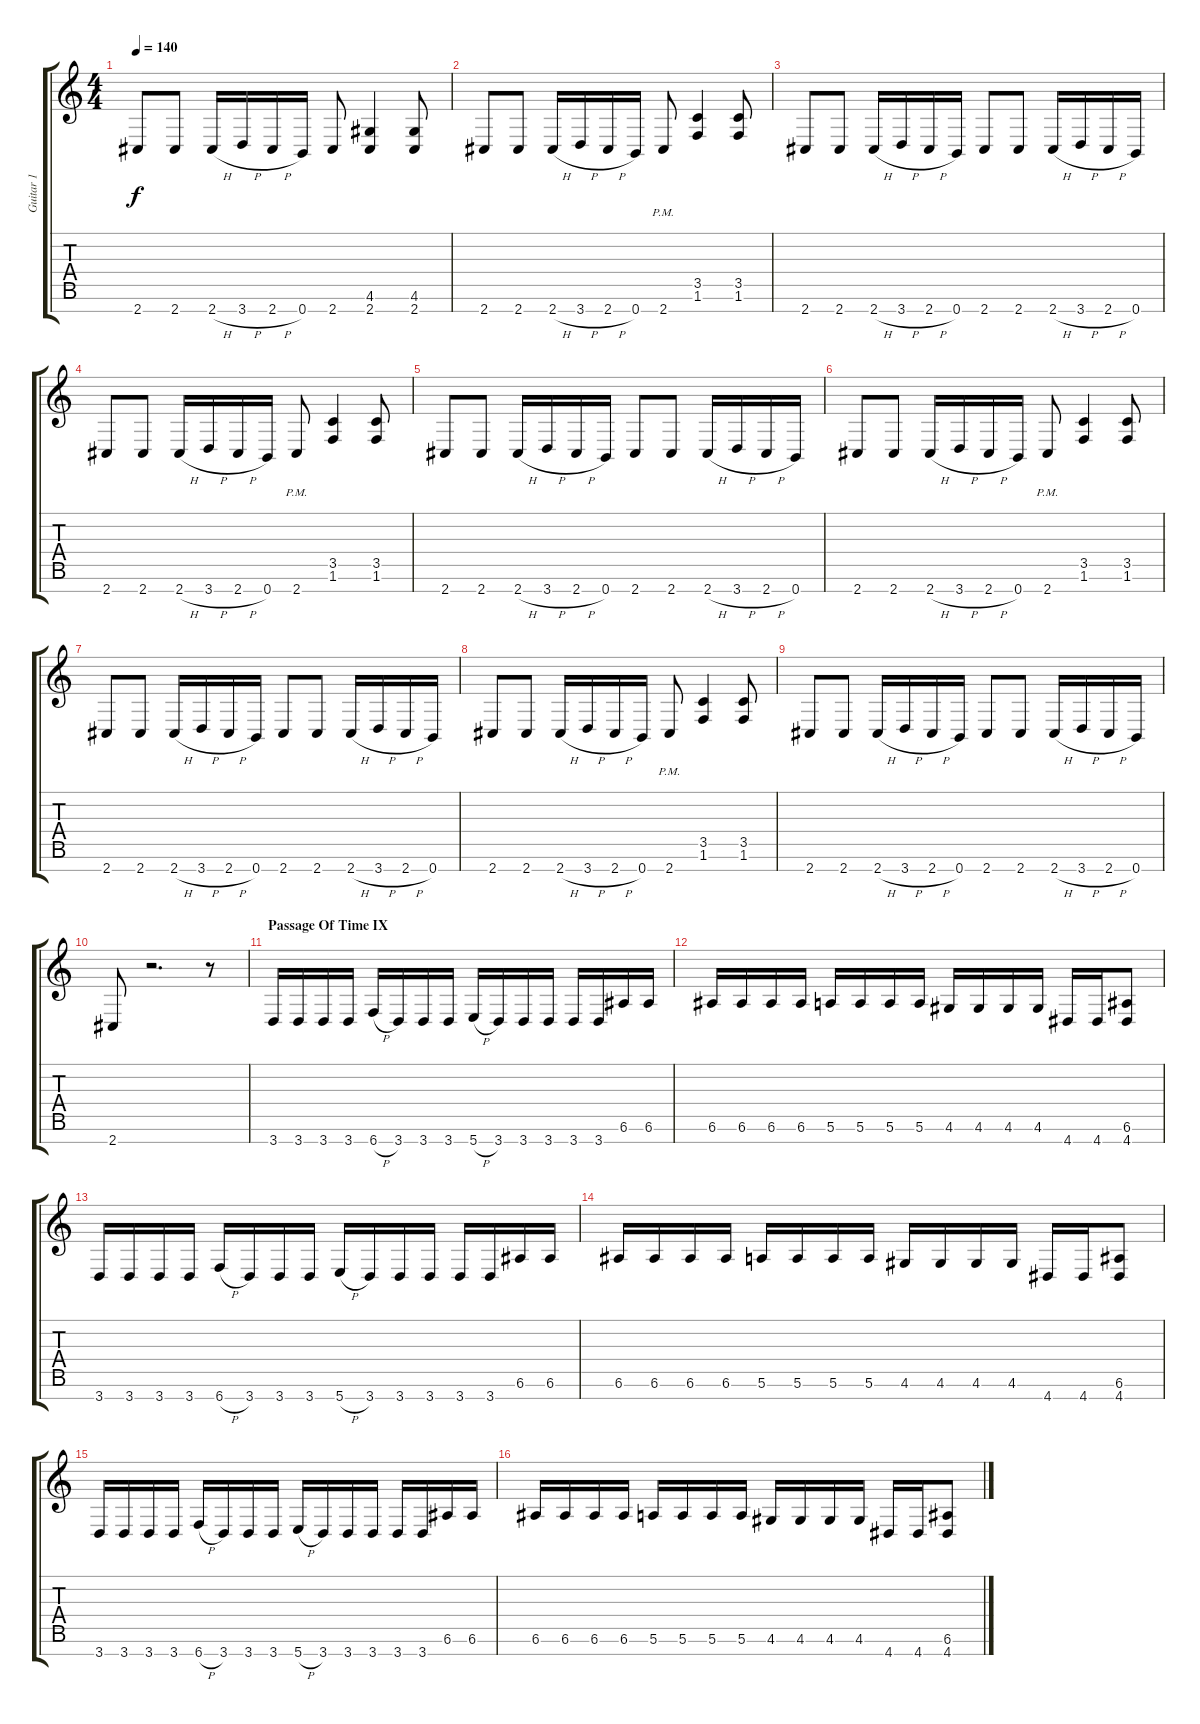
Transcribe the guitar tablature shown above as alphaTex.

\track ("Guitar 1" "Guitar 1") {instrument distortionguitar}
\staff {score tabs}
\tuning (E4 B3 G3 D3 A2 E2 B1) {hide}
\ts (4 4)
\tempo 140
\clef g2
\ks c
2.7.8{dy f} 2.7.8 2.7{h}.16 3.7{h}.16 2.7{h}.16 0.7.16 2.7.8 (4.6 2.7).4 (4.6 2.7).8 |
2.7.8 2.7.8 2.7{h}.16 3.7{h}.16 2.7{h}.16 0.7.16 2.7{pm}.8 (3.5 1.6).4 (3.5 1.6).8 |
\section ("" "")
2.7.8 2.7.8 2.7{h}.16 3.7{h}.16 2.7{h}.16 0.7.16 2.7.8 2.7.8 2.7{h}.16 3.7{h}.16 2.7{h}.16 0.7.16 |
2.7.8 2.7.8 2.7{h}.16 3.7{h}.16 2.7{h}.16 0.7.16 2.7{pm}.8 (3.5 1.6).4 (3.5 1.6).8 |
2.7.8 2.7.8 2.7{h}.16 3.7{h}.16 2.7{h}.16 0.7.16 2.7.8 2.7.8 2.7{h}.16 3.7{h}.16 2.7{h}.16 0.7.16 |
2.7.8 2.7.8 2.7{h}.16 3.7{h}.16 2.7{h}.16 0.7.16 2.7{pm}.8 (3.5 1.6).4 (3.5 1.6).8 |
2.7.8 2.7.8 2.7{h}.16 3.7{h}.16 2.7{h}.16 0.7.16 2.7.8 2.7.8 2.7{h}.16 3.7{h}.16 2.7{h}.16 0.7.16 |
2.7.8 2.7.8 2.7{h}.16 3.7{h}.16 2.7{h}.16 0.7.16 2.7{pm}.8 (3.5 1.6).4 (3.5 1.6).8 |
2.7.8 2.7.8 2.7{h}.16 3.7{h}.16 2.7{h}.16 0.7.16 2.7.8 2.7.8 2.7{h}.16 3.7{h}.16 2.7{h}.16 0.7.16 |
2.7.8 r.2{d} r.8 |
\section ("" "Passage Of Time IX")
3.7.16 3.7.16 3.7.16 3.7.16 6.7{h}.16 3.7.16 3.7.16 3.7.16 5.7{h}.16 3.7.16 3.7.16 3.7.16 3.7.16 3.7.16 6.6.16 6.6.16 |
6.6.16 6.6.16 6.6.16 6.6.16 5.6.16 5.6.16 5.6.16 5.6.16 4.6.16 4.6.16 4.6.16 4.6.16 4.7.16 4.7.16 (6.6 4.7).8 |
3.7.16 3.7.16 3.7.16 3.7.16 6.7{h}.16 3.7.16 3.7.16 3.7.16 5.7{h}.16 3.7.16 3.7.16 3.7.16 3.7.16 3.7.16 6.6.16 6.6.16 |
6.6.16 6.6.16 6.6.16 6.6.16 5.6.16 5.6.16 5.6.16 5.6.16 4.6.16 4.6.16 4.6.16 4.6.16 4.7.16 4.7.16 (6.6 4.7).8 |
3.7.16 3.7.16 3.7.16 3.7.16 6.7{h}.16 3.7.16 3.7.16 3.7.16 5.7{h}.16 3.7.16 3.7.16 3.7.16 3.7.16 3.7.16 6.6.16 6.6.16 |
6.6.16 6.6.16 6.6.16 6.6.16 5.6.16 5.6.16 5.6.16 5.6.16 4.6.16 4.6.16 4.6.16 4.6.16 4.7.16 4.7.16 (6.6 4.7).8
